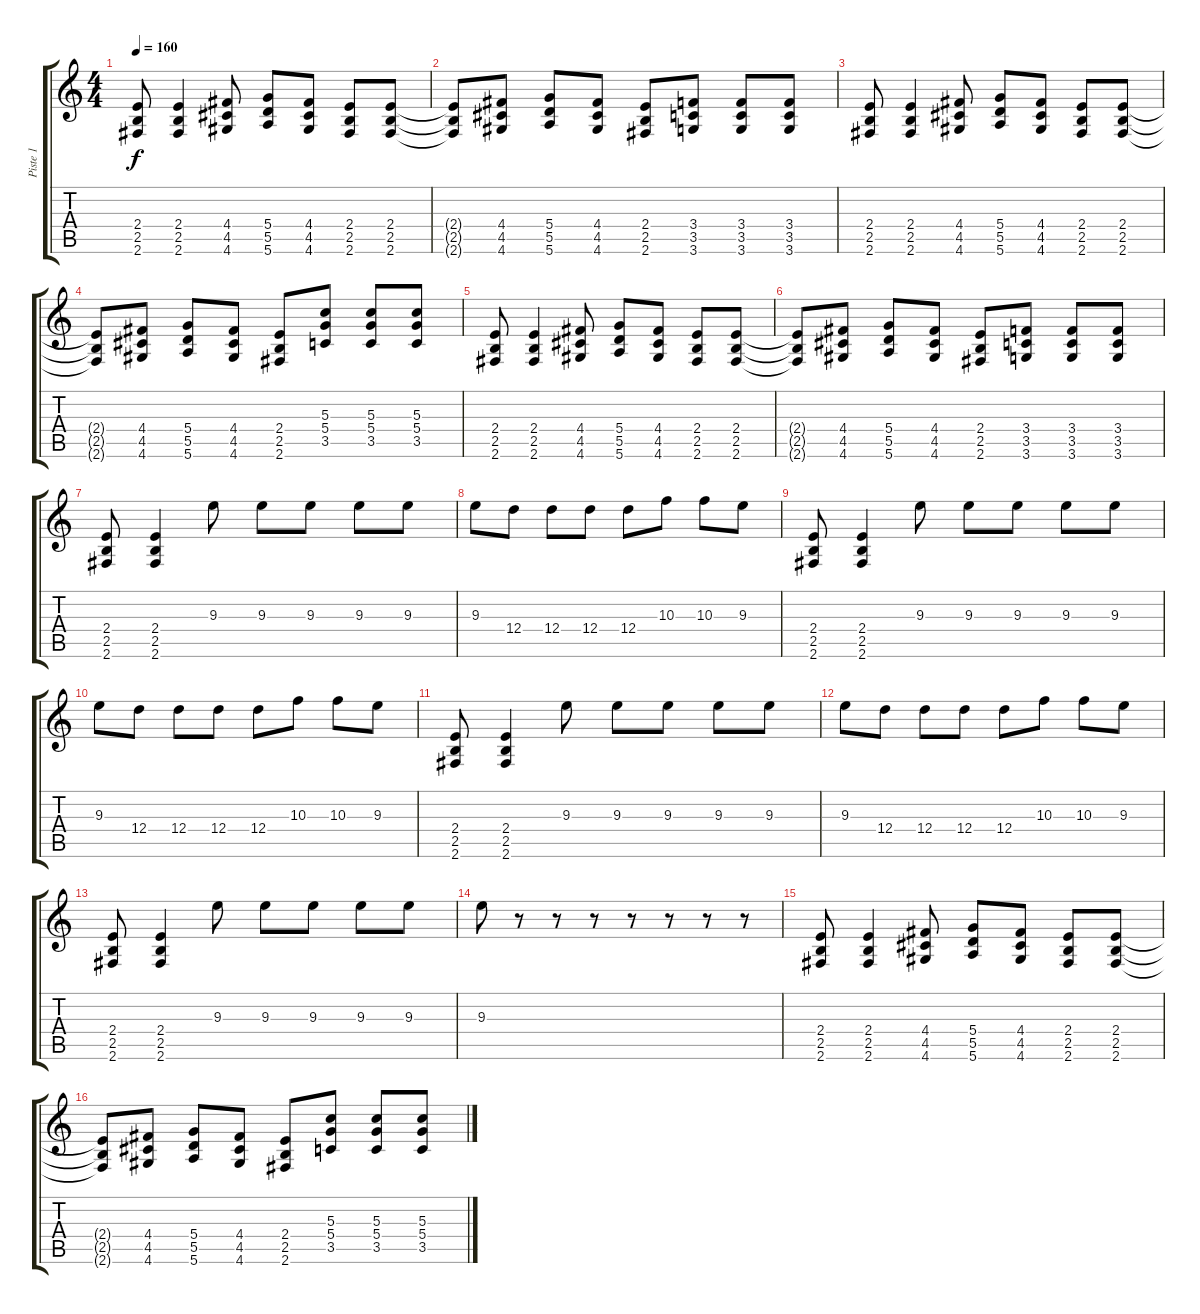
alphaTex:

\track ("Piste 1" "Piste 1") {instrument distortionguitar}
\staff {score tabs}
\tuning (E4 B3 G3 D3 A2 E2) {hide}
\ts (4 4)
\tempo 160
\clef g2
\ks c
(2.4 2.5 2.6).8{dy f} (2.4 2.5 2.6).4 (4.4 4.5 4.6).8 (5.4 5.5 5.6).8 (4.4 4.5 4.6).8 (2.4 2.5 2.6).8 (2.4 2.5 2.6).8 |
(2.4{t} 2.5{t} 2.6{t}).8 (4.4 4.5 4.6).8 (5.4 5.5 5.6).8 (4.4 4.5 4.6).8 (2.4 2.5 2.6).8 (3.4 3.5 3.6).8 (3.4 3.5 3.6).8 (3.4 3.5 3.6).8 |
(2.4 2.5 2.6).8 (2.4 2.5 2.6).4 (4.4 4.5 4.6).8 (5.4 5.5 5.6).8 (4.4 4.5 4.6).8 (2.4 2.5 2.6).8 (2.4 2.5 2.6).8 |
(2.4{t} 2.5{t} 2.6{t}).8 (4.4 4.5 4.6).8 (5.4 5.5 5.6).8 (4.4 4.5 4.6).8 (2.4 2.5 2.6).8 (5.3 5.4 3.5).8 (5.3 5.4 3.5).8 (5.3 5.4 3.5).8 |
(2.4 2.5 2.6).8 (2.4 2.5 2.6).4 (4.4 4.5 4.6).8 (5.4 5.5 5.6).8 (4.4 4.5 4.6).8 (2.4 2.5 2.6).8 (2.4 2.5 2.6).8 |
(2.4{t} 2.5{t} 2.6{t}).8 (4.4 4.5 4.6).8 (5.4 5.5 5.6).8 (4.4 4.5 4.6).8 (2.4 2.5 2.6).8 (3.4 3.5 3.6).8 (3.4 3.5 3.6).8 (3.4 3.5 3.6).8 |
(2.4 2.5 2.6).8 (2.4 2.5 2.6).4 9.3.8 9.3.8 9.3.8 9.3.8 9.3.8 |
9.3.8 12.4.8 12.4.8 12.4.8 12.4.8 10.3.8 10.3.8 9.3.8 |
(2.4 2.5 2.6).8 (2.4 2.5 2.6).4 9.3.8 9.3.8 9.3.8 9.3.8 9.3.8 |
9.3.8 12.4.8 12.4.8 12.4.8 12.4.8 10.3.8 10.3.8 9.3.8 |
(2.4 2.5 2.6).8 (2.4 2.5 2.6).4 9.3.8 9.3.8 9.3.8 9.3.8 9.3.8 |
9.3.8 12.4.8 12.4.8 12.4.8 12.4.8 10.3.8 10.3.8 9.3.8 |
(2.4 2.5 2.6).8 (2.4 2.5 2.6).4 9.3.8 9.3.8 9.3.8 9.3.8 9.3.8 |
9.3.8 r.8 r.8 r.8 r.8 r.8 r.8 r.8 |
(2.4 2.5 2.6).8 (2.4 2.5 2.6).4 (4.4 4.5 4.6).8 (5.4 5.5 5.6).8 (4.4 4.5 4.6).8 (2.4 2.5 2.6).8 (2.4 2.5 2.6).8 |
(2.4{t} 2.5{t} 2.6{t}).8 (4.4 4.5 4.6).8 (5.4 5.5 5.6).8 (4.4 4.5 4.6).8 (2.4 2.5 2.6).8 (5.3 5.4 3.5).8 (5.3 5.4 3.5).8 (5.3 5.4 3.5).8
